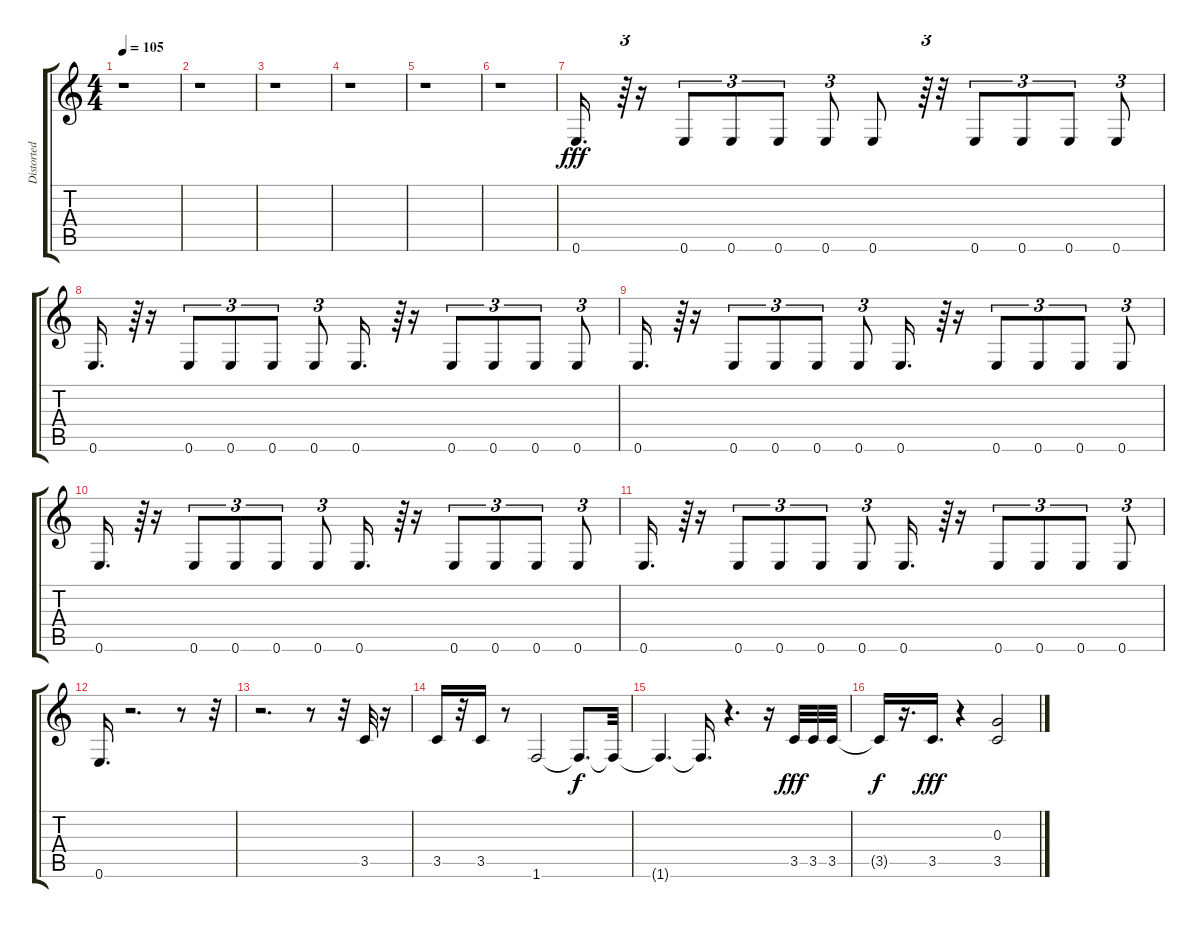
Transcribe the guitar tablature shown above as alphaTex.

\track ("Distorted Guitar" "Distorted ") {instrument distortionguitar}
\staff {score tabs}
\tuning (E4 B3 G3 D3 A2 E2) {hide}
\ts (4 4)
\tempo 105
\clef g2
\ks c
r.1{dy f} |
r.1 |
r.1 |
r.1 |
r.1 |
r.1 |
0.6.16{d dy fff volume 15 balance 8} r.64{tu (3 2)} r.16 0.6.8{tu (3 2)} 0.6.8{tu (3 2)} 0.6.8{tu (3 2)} 0.6.8{tu (3 2)} 0.6.8 r.64{tu (3 2)} r.32 0.6.8{tu (3 2)} 0.6.8{tu (3 2)} 0.6.8{tu (3 2)} 0.6.8{tu (3 2)} |
0.6.16{d} r.64{tu (3 2)} r.16 0.6.8{tu (3 2)} 0.6.8{tu (3 2)} 0.6.8{tu (3 2)} 0.6.8{tu (3 2)} 0.6.16{d} r.64{tu (3 2)} r.16 0.6.8{tu (3 2)} 0.6.8{tu (3 2)} 0.6.8{tu (3 2)} 0.6.8{tu (3 2)} |
0.6.16{d} r.64{tu (3 2)} r.16 0.6.8{tu (3 2)} 0.6.8{tu (3 2)} 0.6.8{tu (3 2)} 0.6.8{tu (3 2)} 0.6.16{d} r.64{tu (3 2)} r.16 0.6.8{tu (3 2)} 0.6.8{tu (3 2)} 0.6.8{tu (3 2)} 0.6.8{tu (3 2)} |
0.6.16{d} r.64{tu (3 2)} r.16 0.6.8{tu (3 2)} 0.6.8{tu (3 2)} 0.6.8{tu (3 2)} 0.6.8{tu (3 2)} 0.6.16{d} r.64{tu (3 2)} r.16 0.6.8{tu (3 2)} 0.6.8{tu (3 2)} 0.6.8{tu (3 2)} 0.6.8{tu (3 2)} |
0.6.16{d} r.64{tu (3 2)} r.16 0.6.8{tu (3 2)} 0.6.8{tu (3 2)} 0.6.8{tu (3 2)} 0.6.8{tu (3 2)} 0.6.16{d} r.64{tu (3 2)} r.16 0.6.8{tu (3 2)} 0.6.8{tu (3 2)} 0.6.8{tu (3 2)} 0.6.8{tu (3 2)} |
0.6.16{d} r.2{d} r.8 r.32 |
r.2{d} r.8 r.32 3.5.32 r.16 |
3.5.16 r.32 3.5.16 r.8 1.6.2 1.6{t}.8{d dy f} 1.6{t}.32 |
1.6{t}.4{d} 1.6{t}.16{d} r.4{d} r.16 3.5.32{dy fff} 3.5.32 3.5.32 |
3.5{t}.16{dy f} r.16{d} 3.5.16{d dy fff} r.4 (0.3 3.5).2
